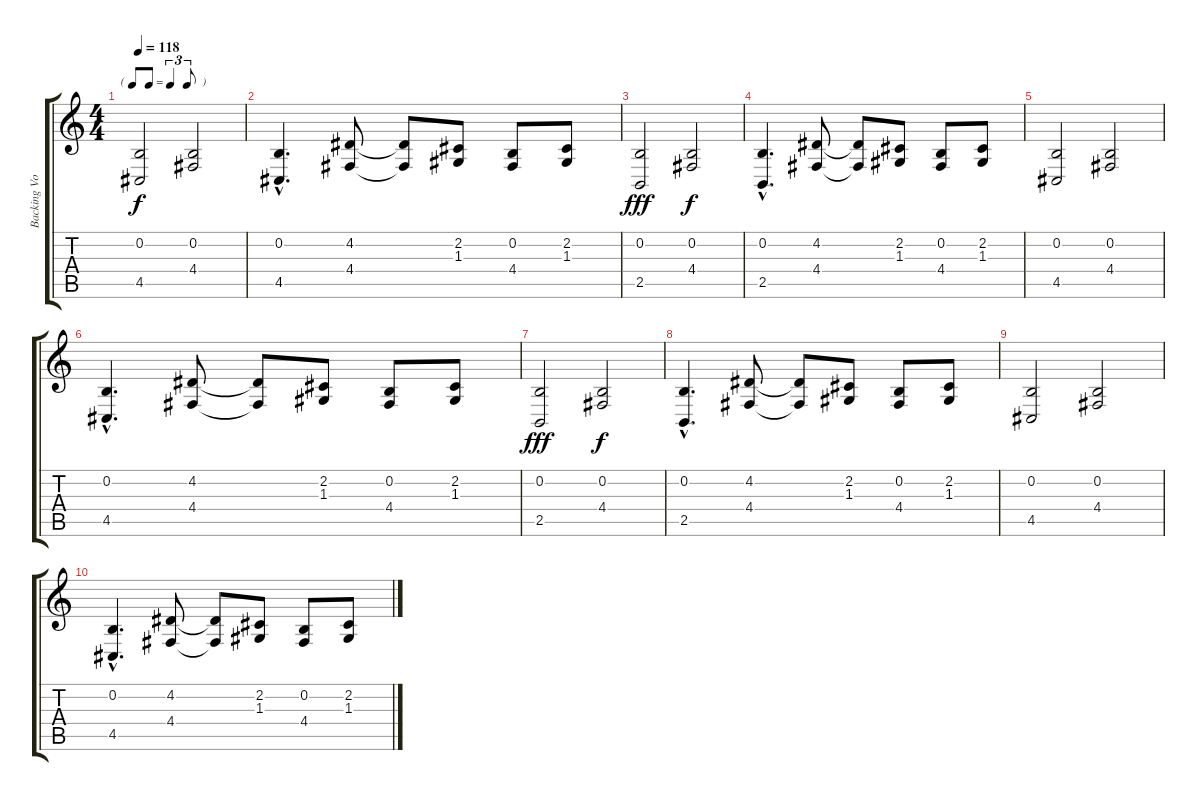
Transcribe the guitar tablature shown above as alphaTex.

\track ("Backing Vocals" "Backing Vo") {instrument tenorsax}
\staff {score tabs}
\tuning (E4 B3 G3 D3 A2 E2) {hide}
\ts (4 4)
\tf triplet8th
\tempo 118
\clef g2
\ks c
(0.2 4.5).2{dy f} (0.2 4.4).2 |
(0.2{hac} 4.5{hac}).4{d} (4.2 4.4).8 (4.2{t} 4.4{t}).8 (2.2 1.3).8 (0.2 4.4).8 (2.2 1.3).8 |
(0.2 2.5).2{dy fff} (0.2 4.4).2{dy f} |
(0.2{hac} 2.5{hac}).4{d} (4.2 4.4).8 (4.2{t} 4.4{t}).8 (2.2 1.3).8 (0.2 4.4).8 (2.2 1.3).8 |
(0.2 4.5).2 (0.2 4.4).2 |
(0.2{hac} 4.5{hac}).4{d volume 11} (4.2 4.4).8 (4.2{t} 4.4{t}).8 (2.2 1.3).8 (0.2 4.4).8 (2.2 1.3).8 |
(0.2 2.5).2{dy fff volume 8} (0.2 4.4).2{dy f} |
(0.2{hac} 2.5{hac}).4{d volume 5} (4.2 4.4).8 (4.2{t} 4.4{t}).8 (2.2 1.3).8 (0.2 4.4).8 (2.2 1.3).8 |
(0.2 4.5).2{volume 3} (0.2 4.4).2 |
(0.2{hac} 4.5{hac}).4{d volume 1} (4.2 4.4).8 (4.2{t} 4.4{t}).8 (2.2 1.3).8 (0.2 4.4).8 (2.2 1.3).8
